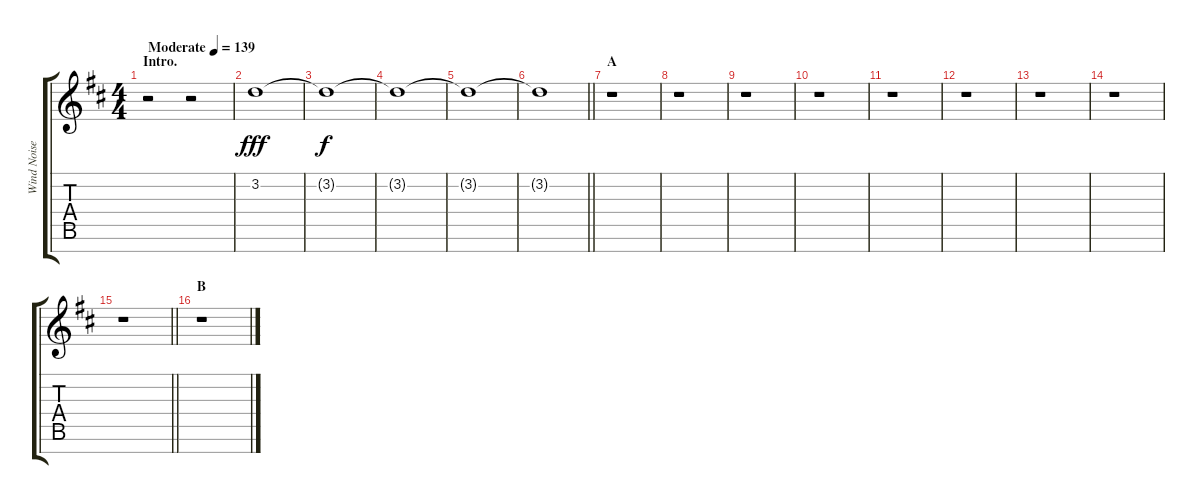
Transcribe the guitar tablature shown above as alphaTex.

\track ("Wind Noise" "Wind Noise") {instrument seashore}
\staff {score tabs}
\tuning (E5 B4 G4 D4 A3 E3 B2) {hide}
\ts (4 4)
\section ("" "Intro.")
\tempo (139 "Moderate")
\clef g2
\ks d
r.2{dy fff volume 0 instrument seashore} r.2{volume 14} |
3.2.1 |
3.2{t}.1{dy f} |
3.2{t}.1 |
3.2{t}.1 |
\barLineRight lightlight
3.2{t}.1 |
\section ("" "A")
r.1 |
r.1 |
r.1 |
r.1 |
r.1 |
r.1 |
r.1 |
r.1 |
\barLineRight lightlight
r.1 |
\section ("" "B")
r.1
